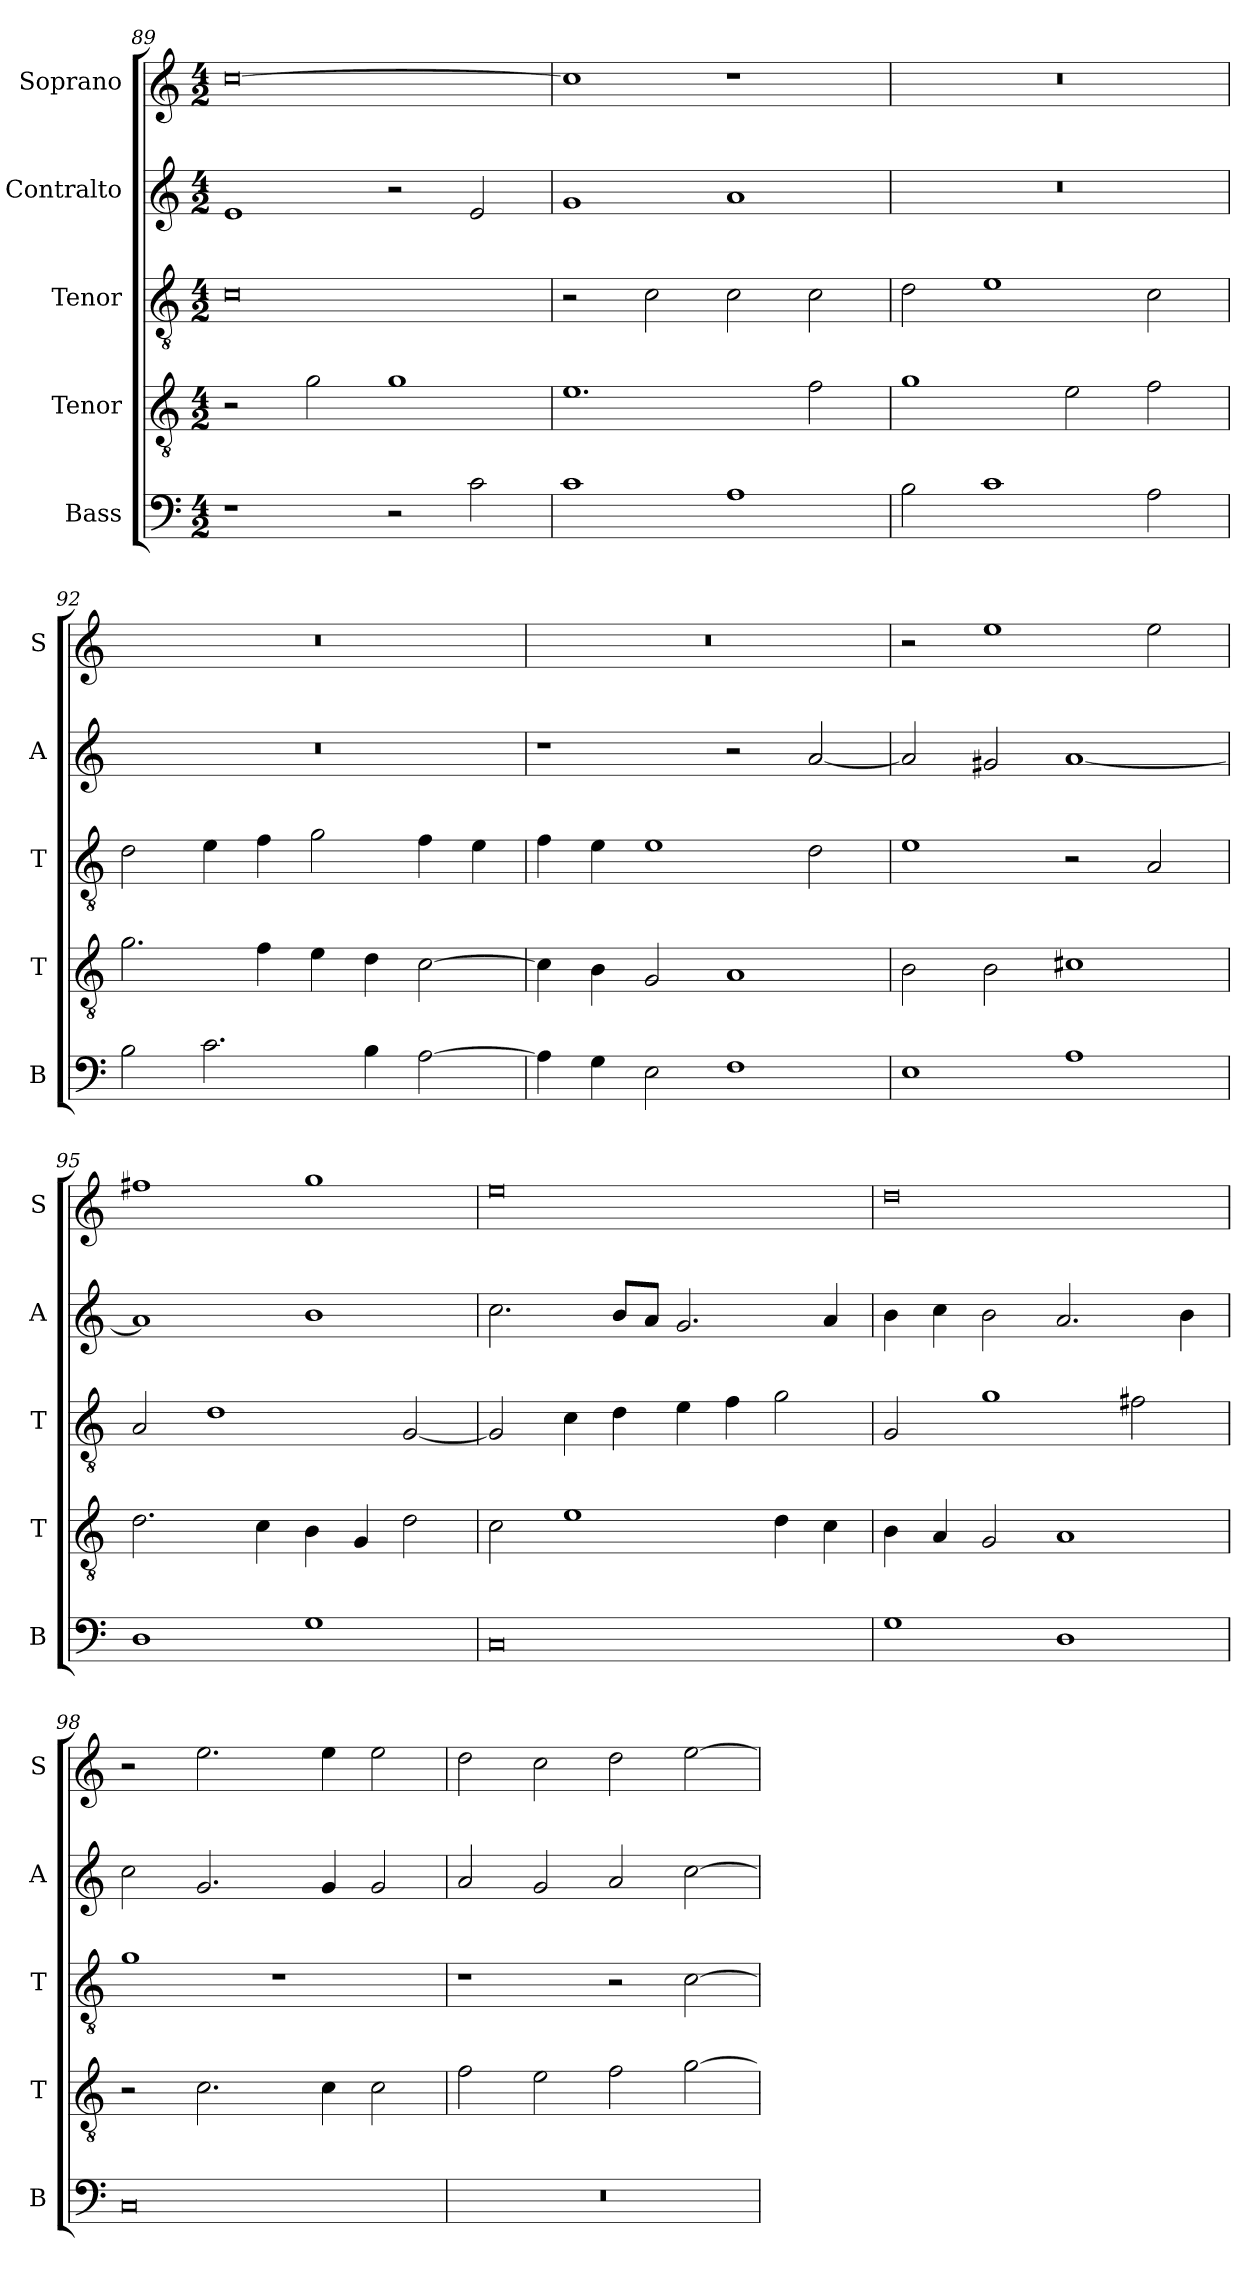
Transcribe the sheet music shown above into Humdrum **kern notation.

**kern	**kern	**kern	**kern	**kern
*part5	*part4	*part3	*part2	*part1
*staff5	*staff4	*staff3	*staff2	*staff1
*I"Bass	*I"Tenor	*I"Tenor	*I"Contralto	*I"Soprano
*I'B	*I'T	*I'T	*I'A	*I'S
*clefF4	*clefGv2	*clefGv2	*clefG2	*clefG2
*k[]	*k[]	*k[]	*k[]	*k[]
*C:ion	*C:ion	*C:ion	*C:ion	*C:ion
*M4/2	*M4/2	*M4/2	*M4/2	*M4/2
=89	=89	=89	=89	=89
1r	2r	0c	1e	[0cc
.	2g	.	.	.
2r	1g	.	2r	.
2c	.	.	2e	.
=90	=90	=90	=90	=90
1c	1.e	2r	1g	1cc]
.	.	2c	.	.
1A	.	2c	1a	1r
.	2f	2c	.	.
=91	=91	=91	=91	=91
2B	1g	2d	0r	0r
1c	.	1e	.	.
.	2e	.	.	.
2A	2f	2c	.	.
=92	=92	=92	=92	=92
2B	2.g	2d	0r	0r
2.c	.	4e	.	.
.	4f	4f	.	.
.	4e	2g	.	.
4B	4d	.	.	.
[2A	[2c	4f	.	.
.	.	4e	.	.
=93	=93	=93	=93	=93
4A]	4c]	4f	1r	0r
4G	4B	4e	.	.
2E	2G	1e	.	.
1F	1A	.	2r	.
.	.	2d	[2a	.
=94	=94	=94	=94	=94
1E	2B	1e	2a]	2r
.	2B	.	2g#X	1ee
1A	1c#X	2r	[1a	.
.	.	2A	.	2ee
=95	=95	=95	=95	=95
1D	2.d	2A	1a]	1ff#X
.	.	1d	.	.
.	4c	.	.	.
1G	4B	.	1b	1gg
.	4G	.	.	.
.	2d	[2G	.	.
=96	=96	=96	=96	=96
0C	2c	2G]	2.cc	0ee
.	1e	4c	.	.
.	.	4d	8b/L	.
.	.	.	8a/J	.
.	.	4e	2.g	.
.	.	4f	.	.
.	4d	2g	.	.
.	4c	.	4a	.
=97	=97	=97	=97	=97
1G	4B	2G	4b	0dd
.	4A	.	4cc	.
.	2G	1g	2b	.
1D	1A	.	2.a	.
.	.	2f#X	.	.
.	.	.	4b	.
=98	=98	=98	=98	=98
0C	2r	1g	2cc	2r
.	2.c	.	2.g	2.ee
.	.	1r	.	.
.	4c	.	4g	4ee
.	2c	.	2g	2ee
=99	=99	=99	=99	=99
0r	2f	1r	2a	2dd
.	2e	.	2g	2cc
.	2f	2r	2a	2dd
.	[2g	[2c	[2cc	[2ee
=	=	=	=	=
*-	*-	*-	*-	*-
